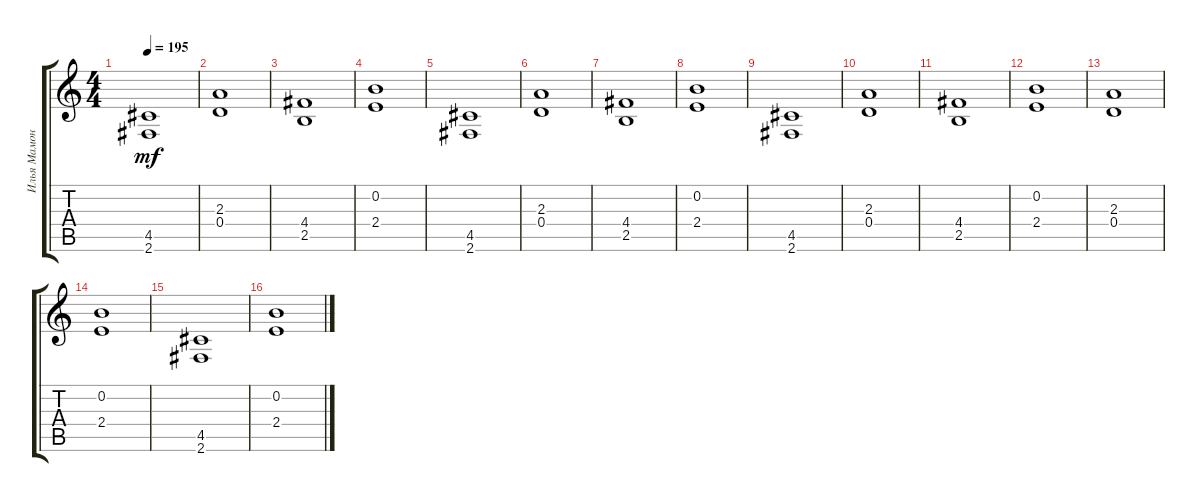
\track ("Илья Мамонтов" "Илья Мамон") {instrument distortionguitar}
\staff {score tabs}
\tuning (E4 B3 G3 D3 A2 E2) {hide}
\ts (4 4)
\tempo 195
\clef g2
\ks c
(4.5 2.6).1{dy mf} |
(2.3 0.4).1 |
(4.4 2.5).1 |
(0.2 2.4).1 |
(4.5 2.6).1 |
(2.3 0.4).1 |
(4.4 2.5).1 |
(0.2 2.4).1 |
(4.5 2.6).1 |
(2.3 0.4).1 |
(4.4 2.5).1 |
(0.2 2.4).1 |
(2.3 0.4).1 |
(0.2 2.4).1 |
(4.5 2.6).1 |
(0.2 2.4).1
